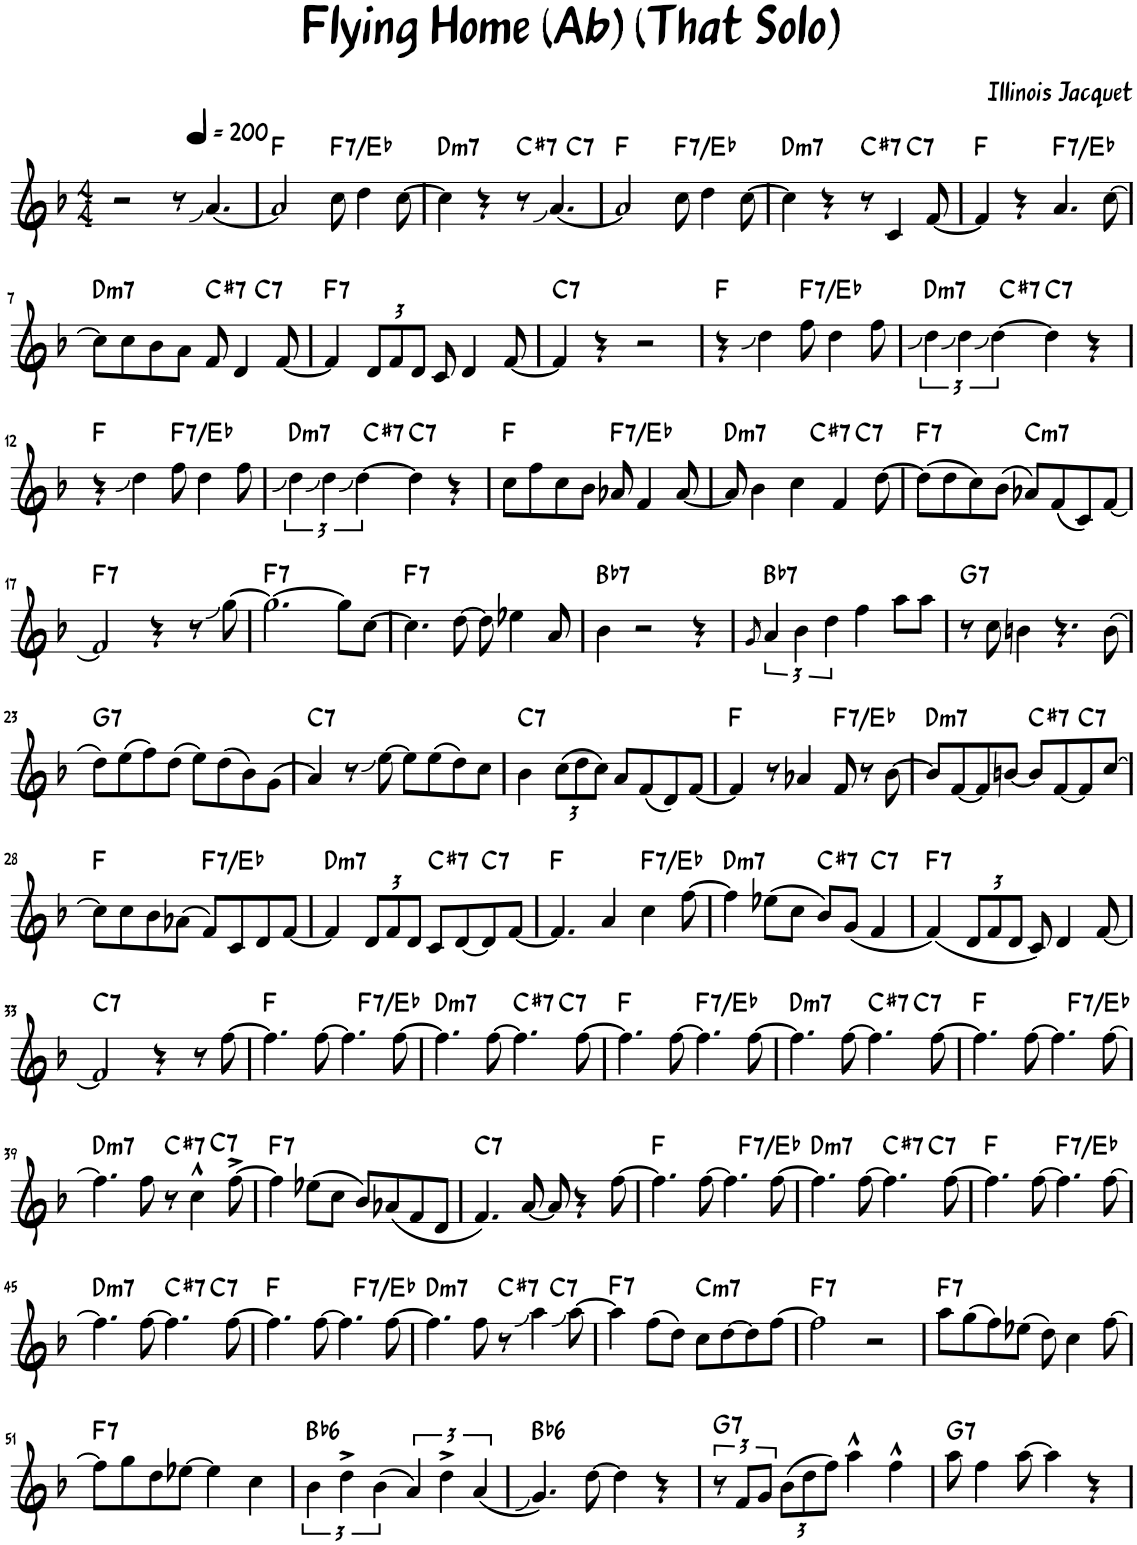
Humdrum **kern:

**kern	**harte
*part1	*part1
*staff1	*
*I"Alto Saxophone	*
*I'A. Sax.	*
*clefG2	*
*Trd5c9	*
*k[b-]	*
*M4/4	*
=1	=1
2r	.
8r	.
[4.a/	.
=2	=2
2a/]	F:maj
!	!LO:H:kt=7
8cc\	F:7/b7
4dd\	.
[8cc\	.
=3	=3
*MM200	*
!	!LO:H:kt=m7
*^	*
4cc\]	2.ryy	D:min7
4r	.	.
!	!	!LO:H:kt=7
8r	.	C#:7
[4.a/	.	.
!	!	!LO:H:kt=7
.	4ryy	C:7
*v	*v	*
=4	=4
2a/]	F:maj
!	!LO:H:kt=7
8cc\	F:7/b7
4dd\	.
[8cc\	.
=5	=5
!	!LO:H:kt=m7
*^	*
4cc\]	2.ryy	D:min7
4r	.	.
!	!	!LO:H:kt=7
8r	.	C#:7
4c/	.	.
!	!	!LO:H:kt=7
.	4ryy	C:7
[8f/	.	.
*v	*v	*
=6	=6
4f/]	F:maj
4r	.
!	!LO:H:kt=7
4.a/	F:7/b7
[8cc\	.
!!LO:LB:g=z
=7	=7
!	!LO:H:kt=m7
*^	*
8cc\L]	2.ryy	D:min7
8cc\	.	.
8b-\	.	.
8a\J	.	.
!	!	!LO:H:kt=7
8f/	.	C#:7
4d/	.	.
!	!	!LO:H:kt=7
.	4ryy	C:7
[8f/	.	.
=8	=8	=8
!	!	!LO:H:kt=7
*v	*v	*
4f/]	F:7
*Xbrackettup	*
12d/L	.
12f/	.
12d/J	.
8c/	.
4d/	.
[8f/	.
=9	=9
!	!LO:H:kt=7
4f/]	C:7
4r	.
2r	.
=10	=10
4r	F:maj
4dd\	.
!	!LO:H:kt=7
8ff\	F:7/b7
4dd\	.
8ff\	.
=11	=11
*brackettup	*
!	!LO:H:kt=m7
*^	*
6dd\	4.ryy	D:min7
6dd\	.	.
[6dd\	.	.
!	!	!LO:H:kt=7
.	2ryy	C#:7
!	!	!LO:H:kt=7
4dd\]	.	C:7
4r	.	.
.	8ryy	.
*v	*v	*
!!LO:LB:g=z
=12	=12
4r	F:maj
4dd\	.
!	!LO:H:kt=7
8ff\	F:7/b7
4dd\	.
8ff\	.
=13	=13
!	!LO:H:kt=m7
*^	*
6dd\	4.ryy	D:min7
6dd\	.	.
[6dd\	.	.
!	!	!LO:H:kt=7
.	2ryy	C#:7
!	!	!LO:H:kt=7
4dd\]	.	C:7
4r	.	.
.	8ryy	.
*v	*v	*
=14	=14
8cc\L	F:maj
8ff\	.
8cc\	.
8b-\J	.
!	!LO:H:kt=7
8a-X/	F:7/b7
4f/	.
[8a-/	.
=15	=15
!	!LO:H:kt=m7
*^	*
*	*^	*
8a-/]	2ryy	2.ryy	D:min7
4b-\	.	.	.
4cc\	.	.	.
!	!	!	!LO:H:kt=7
.	2ryy	.	C#:7
4f/	.	.	.
!	!	!	!LO:H:kt=7
.	.	4ryy	C:7
[8dd\	.	.	.
=16	=16	=16	=16
!	!	!	!LO:H:kt=7
*v	*v	*v	*
(8dd\L]	F:7
8dd\	.
8cc\)	.
(8b-\J	.
!	!LO:H:kt=m7
8a-X/L)	C:min7
(8f/	.
8c/)	.
[8f/J	.
!!LO:LB:g=z
=17	=17
!	!LO:H:kt=7
2f/]	F:7
4r	.
8r	.
[8gg\	.
=18	=18
!	!LO:H:kt=7
2.gg\_	F:7
8gg\L]	.
[8cc\J	.
=19	=19
!	!LO:H:kt=7
4.cc\]	F:7
[8dd\	.
8dd\]	.
4ee-X\	.
8a/	.
=20	=20
!	!LO:H:kt=7
4b-\	Bb:7
2r	.
4r	.
=21	=21
8qg/	.
!	!LO:H:kt=7
6a/	Bb:7
6b-\	.
6dd\	.
4ff\	.
8aa\L	.
8aa\J	.
=22	=22
!	!LO:H:kt=7
8r	G:7
8cc\	.
4bn\	.
4.r	.
(8b\	.
!!LO:LB:g=z
=23	=23
!	!LO:H:kt=7
8dd\L)	G:7
(8ee\	.
8ff\)	.
(8dd\J	.
8ee\L)	.
(8dd\	.
8b-\)	.
(8g\J	.
=24	=24
!	!LO:H:kt=7
4a/)	C:7
8r	.
[8ee\	.
8ee\L]	.
(8ee\	.
8dd\)	.
8cc\J	.
=25	=25
!	!LO:H:kt=7
4b-\	C:7
*Xbrackettup	*
(12cc\L	.
12dd\	.
12cc\J)	.
8a/L	.
(8f/	.
8d/)	.
[8f/J	.
=26	=26
4f/]	F:maj
8r	.
4a-X/	.
!	!LO:H:kt=7
8f/	F:7/b7
8r	.
[8b-\	.
=27	=27
!	!LO:H:kt=m7
8b-/L]	D:min7
[8f/	.
8f/]	.
[8bn/J	.
!	!LO:H:kt=7
8b/L]	C#:7
[8f/	.
!	!LO:H:kt=7
8f/]	C:7
[8cc/J	.
!!LO:LB:g=z
=28	=28
8cc\L]	F:maj
8cc\	.
8b-\	.
(8a-X\J	.
!	!LO:H:kt=7
8f/L)	F:7/b7
8c/	.
8d/	.
[8f/J	.
=29	=29
!	!LO:H:kt=m7
4f/]	D:min7
12d/L	.
12f/	.
12d/J	.
!	!LO:H:kt=7
8c/L	C#:7
[8d/	.
!	!LO:H:kt=7
8d/]	C:7
[8f/J	.
=30	=30
4.f/]	F:maj
4a/	.
!	!LO:H:kt=7
4cc\	F:7/b7
[8ff\	.
=31	=31
!	!LO:H:kt=m7
4ff\]	D:min7
(8ee-X\L	.
8cc\J	.
!	!LO:H:kt=7
8b-/L)	C#:7
(8g/J	.
!	!LO:H:kt=7
4f/	C:7
=32	=32
!	!LO:H:kt=7
(4f/)	F:7
12d/L	.
12f/	.
12d/J	.
8c/)	.
4d/	.
[8f/	.
!!LO:LB:g=z
=33	=33
!	!LO:H:kt=7
2f/]	C:7
4r	.
8r	.
[8ff\	.
=34	=34
*^	*
4.ff\]	2ryy	F:maj
[8ff\	.	.
4.ff\]	8ryy	.
!	!	!LO:H:kt=7
.	4.ryy	F:7/b7
[8ff\	.	.
=35	=35	=35
!	!	!LO:H:kt=m7
4.ff\]	2.ryy	D:min7
[8ff\	.	.
!	!	!LO:H:kt=7
4.ff\]	.	C#:7
!	!	!LO:H:kt=7
.	4ryy	C:7
[8ff\	.	.
*v	*v	*
=36	=36
4.ff\]	F:maj
[8ff\	.
!	!LO:H:kt=7
4.ff\]	F:7/b7
[8ff\	.
=37	=37
!	!LO:H:kt=m7
*^	*
4.ff\]	2.ryy	D:min7
[8ff\	.	.
!	!	!LO:H:kt=7
4.ff\]	.	C#:7
!	!	!LO:H:kt=7
.	4ryy	C:7
[8ff\	.	.
=38	=38	=38
4.ff\]	2ryy	F:maj
[8ff\	.	.
4.ff\]	8ryy	.
!	!	!LO:H:kt=7
.	4.ryy	F:7/b7
[8ff\	.	.
!!LO:LB:g=z	!!
=39	=39	=39
!	!	!LO:H:kt=m7
4.ff\]	2.ryy	D:min7
8ff\	.	.
!	!	!LO:H:kt=7
8r	.	C#:7
4cc^^\	.	.
!	!	!LO:H:kt=7
.	4ryy	C:7
[8ff^\	.	.
=40	=40	=40
!	!	!LO:H:kt=7
*v	*v	*
4ff\]	F:7
(8ee-X\L	.
8cc\J	.
8b-/L)	.
(8a-X/	.
8f/	.
8d/J	.
=41	=41
!	!LO:H:kt=7
4.f/)	C:7
[8a/	.
8a/]	.
4r	.
[8ff\	.
=42	=42
*^	*
4.ff\]	2ryy	F:maj
[8ff\	.	.
4.ff\]	8ryy	.
!	!	!LO:H:kt=7
.	4.ryy	F:7/b7
[8ff\	.	.
=43	=43	=43
!	!	!LO:H:kt=m7
4.ff\]	2.ryy	D:min7
[8ff\	.	.
!	!	!LO:H:kt=7
4.ff\]	.	C#:7
!	!	!LO:H:kt=7
.	4ryy	C:7
[8ff\	.	.
*v	*v	*
=44	=44
4.ff\]	F:maj
[8ff\	.
!	!LO:H:kt=7
4.ff\]	F:7/b7
[8ff\	.
!!LO:LB:g=z
=45	=45
!	!LO:H:kt=m7
*^	*
4.ff\]	2.ryy	D:min7
[8ff\	.	.
!	!	!LO:H:kt=7
4.ff\]	.	C#:7
!	!	!LO:H:kt=7
.	4ryy	C:7
[8ff\	.	.
=46	=46	=46
4.ff\]	2ryy	F:maj
[8ff\	.	.
4.ff\]	8ryy	.
!	!	!LO:H:kt=7
.	4.ryy	F:7/b7
[8ff\	.	.
=47	=47	=47
!	!	!LO:H:kt=m7
4.ff\]	2.ryy	D:min7
8ff\	.	.
!	!	!LO:H:kt=7
8r	.	C#:7
4aa\	.	.
!	!	!LO:H:kt=7
.	4ryy	C:7
[8aa\	.	.
=48	=48	=48
!	!	!LO:H:kt=7
*v	*v	*
4aa\]	F:7
(8ff\L	.
8dd\J)	.
!	!LO:H:kt=m7
8cc\L	C:min7
[8dd\	.
8dd\]	.
[8ff\J	.
=49	=49
!	!LO:H:kt=7
2ff\]	F:7
2r	.
=50	=50
!	!LO:H:kt=7
8aa\L	F:7
(8gg\	.
8ff\)	.
(8ee-X\J	.
8dd\)	.
4cc\	.
[8ff\	.
!!LO:LB:g=z
=51	=51
!	!LO:H:kt=7
8ff\L]	F:7
8gg\	.
8dd\	.
[8ee-X\J	.
4ee-\]	.
4cc\	.
=52	=52
*brackettup	*
!	!LO:H:kt=6
6b-\	Bb:maj6
6dd^\	.
(6b-\	.
6a/)	.
6dd^\	.
(6a/	.
=53	=53
!	!LO:H:kt=6
4.g/)	Bb:maj6
[8dd\	.
4dd\]	.
4r	.
=54	=54
!	!LO:H:kt=7
12r	G:7
12f/L	.
12g/J	.
*Xbrackettup	*
(12b-\L	.
12dd\	.
12ff\J)	.
4aa^^\	.
4ff^^\	.
=55	=55
!	!LO:H:kt=7
8aa\	G:7
4ff\	.
[8aa\	.
4aa\]	.
4r	.
=	=
*-	*-
